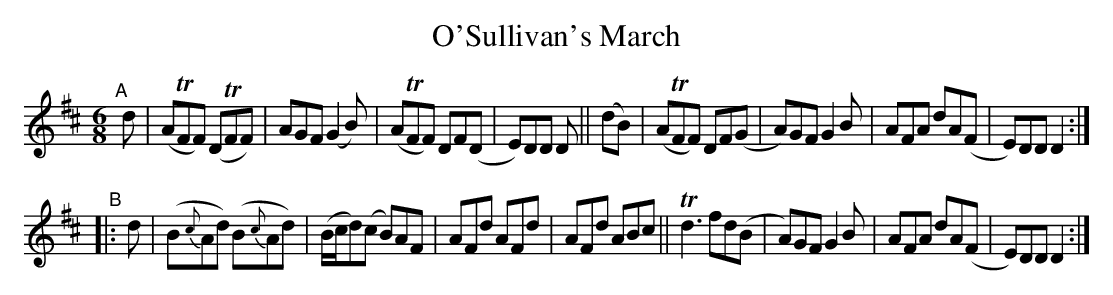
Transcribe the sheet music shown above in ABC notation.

X:1
T: O'Sullivan's March
M: 6/8
L: 1/8
K: D
"^A"[|]d |\
(ATFF) (DTFF) | AGF (G2B) | (ATFF) DF(D | E)DD D || (dB) |\
(ATFF)  DF(G  | A)GF G2B  |  AFA   dA(F | E)DDD2 :|
"^B"|: d |\
(B{c}Ad) (B{c}Ad) | (B/c/d)(c B)AF | AFd AFd | AFd ABc ||\
Td3 fd(B | A)GF G2B | AFA dA(F | E)DD D2 :|
